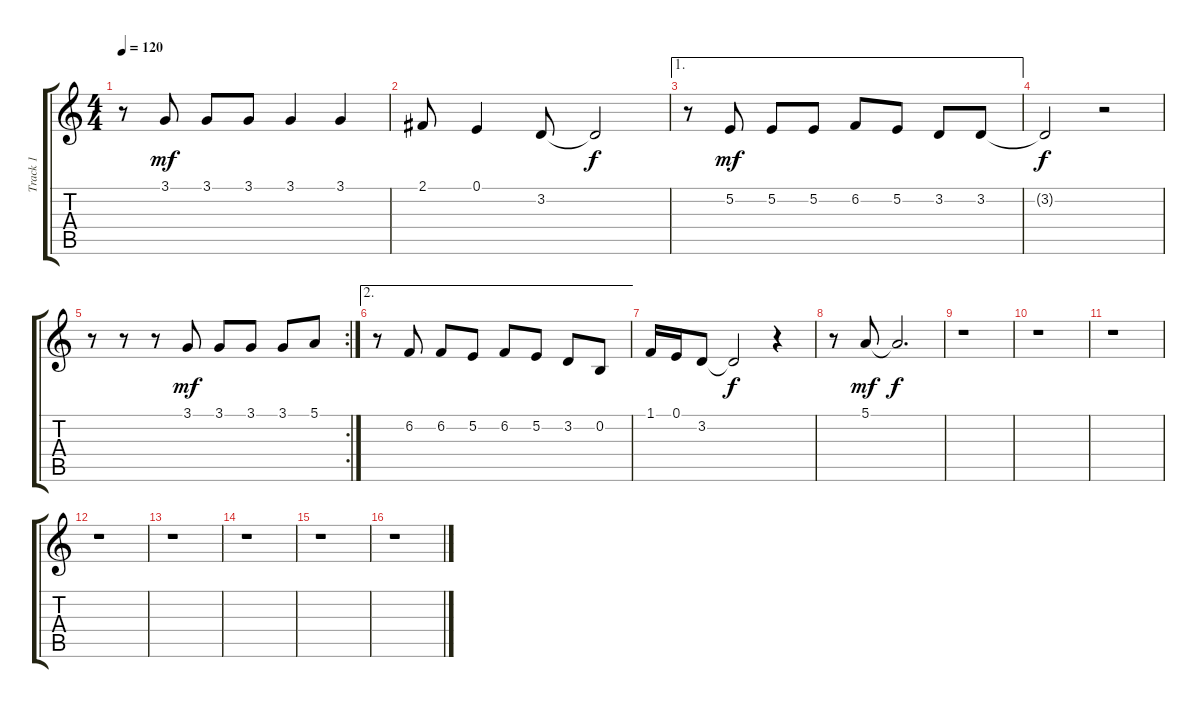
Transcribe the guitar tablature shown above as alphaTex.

\track ("Track 1" "Track 1") {instrument tenorsax}
\staff {score tabs}
\tuning (E4 B3 G3 D3 A2 E2) {hide}
\ts (4 4)
\tempo 120
\clef g2
\ks c
r.8{dy mf} 3.1.8 3.1.8 3.1.8 3.1.4 3.1.4 |
2.1.8 0.1.4 3.2.8 3.2{t}.2{dy f} |
\ae 1
r.8 5.2.8{dy mf} 5.2.8 5.2.8 6.2.8 5.2.8 3.2.8 3.2.8 |
3.2{t}.2{dy f} r.2 |
\rc 2
r.8 r.8 r.8 3.1.8{dy mf} 3.1.8 3.1.8 3.1.8 5.1.8 |
\ae 2
r.8 6.2.8 6.2.8 5.2.8 6.2.8 5.2.8 3.2.8 0.2.8 |
1.1.16 0.1.16 3.2.8 3.2{t}.2{dy f} r.4 |
r.8 5.1.8{dy mf} 5.1{t}.2{d dy f} |
r.1 |
r.1 |
r.1 |
r.1 |
r.1 |
r.1 |
r.1 |
r.1
